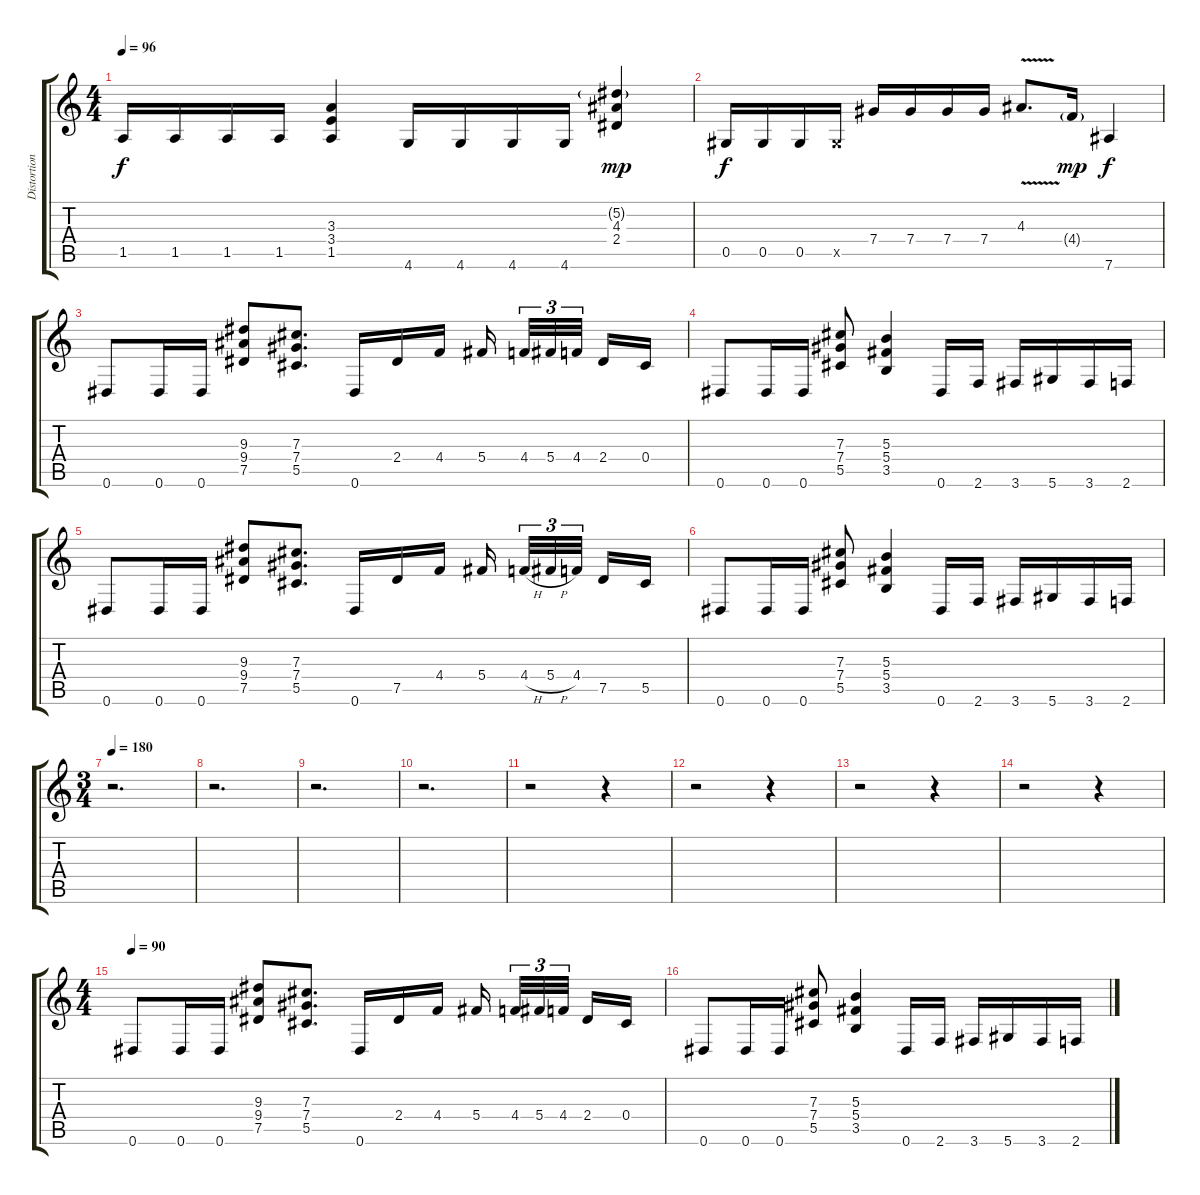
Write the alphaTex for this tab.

\track ("Distortion gtr" "Distortion") {instrument distortionguitar}
\staff {score tabs}
\tuning (Eb4 Bb3 Gb3 Db3 Ab2 Eb2) {hide}
\ts (4 4)
\tempo 96
\clef g2
\ks c
1.5.16{dy f} 1.5.16 1.5.16 1.5.16 (3.3 3.4 1.5).4 4.6.16 4.6.16 4.6.16 4.6.16 (5.2{g} 4.3 2.4).4{dy mp} |
0.5.16{dy f} 0.5.16 0.5.16 0.5{x}.16 7.4.16 7.4.16 7.4.16 7.4.16 4.3{v}.8{d} 4.4{g}.16{dy mp} 7.6.4{dy f} |
0.6.8 0.6.16 0.6.16 (9.3 9.4 7.5).8 (7.3 7.4 5.5).8{d} 0.6.16 2.4.16 4.4.16 5.4.16{beam splitsecondary} 4.4.32{tu (3 2)} 5.4.32{tu (3 2)} 4.4.32{tu (3 2) beam splitsecondary} 2.4.16 0.4.16 |
0.6.8 0.6.16 0.6.16 (7.3 7.4 5.5).8 (5.3 5.4 3.5).4 0.6.16 2.6.16 3.6.16 5.6.16 3.6.16 2.6.16 |
0.6.8 0.6.16 0.6.16 (9.3 9.4 7.5).8 (7.3 7.4 5.5).8{d} 0.6.16 7.5.16 4.4.16 5.4.16{beam splitsecondary} 4.4{h}.32{tu (3 2)} 5.4{h}.32{tu (3 2)} 4.4.32{tu (3 2) beam splitsecondary} 7.5.16 5.5.16 |
0.6.8 0.6.16 0.6.16 (7.3 7.4 5.5).8 (5.3 5.4 3.5).4 0.6.16 2.6.16 3.6.16 5.6.16 3.6.16 2.6.16 |
\ts (3 4)
\tempo 180
r.2{d} |
r.2{d} |
r.2{d} |
r.2{d} |
r.2 r.4 |
r.2 r.4 |
r.2 r.4 |
r.2 r.4 |
\ts (4 4)
\tempo 90
0.6.8 0.6.16 0.6.16 (9.3 9.4 7.5).8 (7.3 7.4 5.5).8{d} 0.6.16 2.4.16 4.4.16 5.4.16{beam splitsecondary} 4.4.32{tu (3 2)} 5.4.32{tu (3 2)} 4.4.32{tu (3 2) beam splitsecondary} 2.4.16 0.4.16 |
0.6.8 0.6.16 0.6.16 (7.3 7.4 5.5).8 (5.3 5.4 3.5).4 0.6.16 2.6.16 3.6.16 5.6.16 3.6.16 2.6.16
